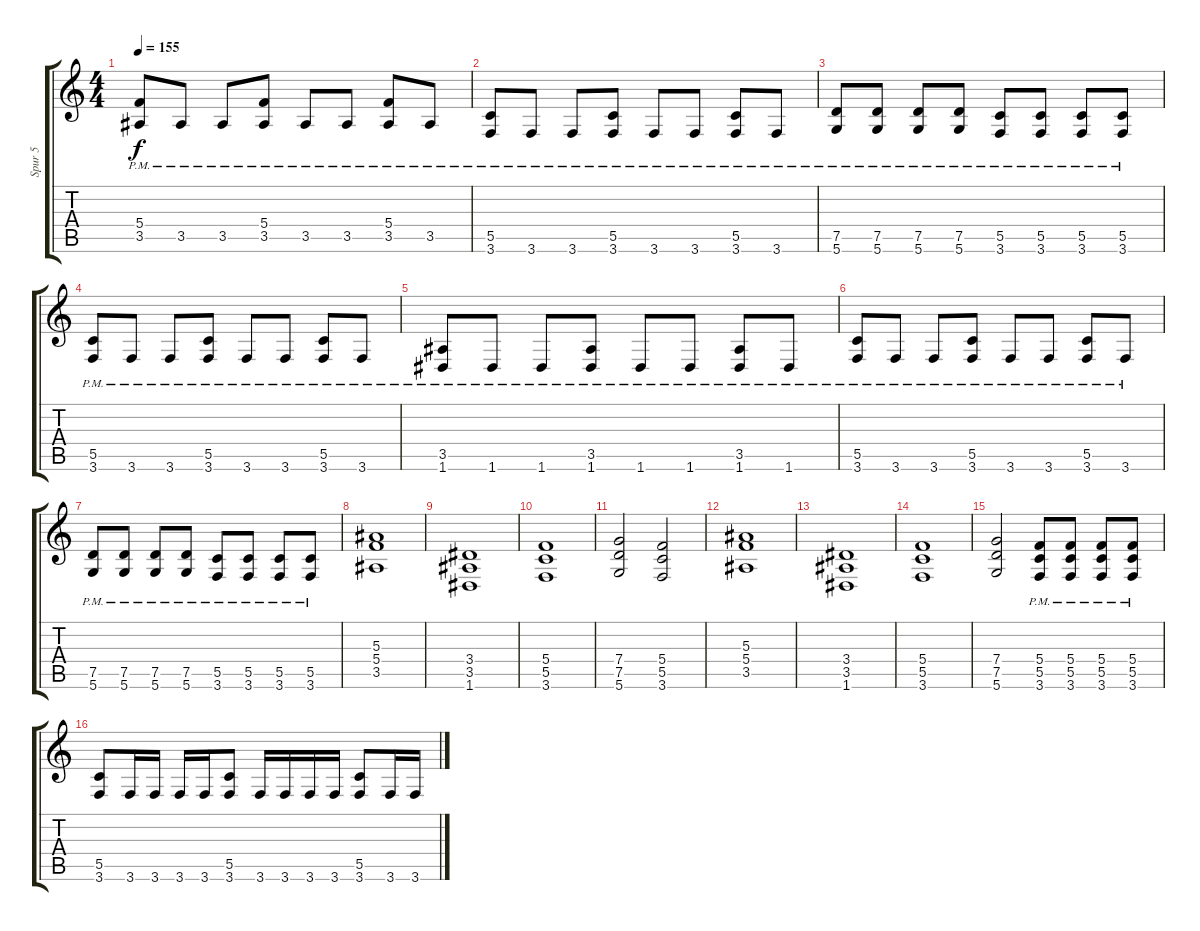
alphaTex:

\track ("Spur 5" "Spur 5") {instrument distortionguitar}
\staff {score tabs}
\tuning (D4 A3 F3 C3 G2 D2) {hide}
\ts (4 4)
\tempo 155
\clef g2
\ks c
(5.4 3.5{pm}).8{dy f} 3.5{pm}.8 3.5{pm}.8 (5.4 3.5{pm}).8 3.5{pm}.8 3.5{pm}.8 (5.4{pm} 3.5{pm}).8 3.5{pm}.8 |
(5.5{pm} 3.6{pm}).8 3.6{pm}.8 3.6{pm}.8 (5.5 3.6{pm}).8 3.6{pm}.8 3.6{pm}.8 (5.5{pm} 3.6{pm}).8 3.6{pm}.8 |
(7.5{pm} 5.6{pm}).8 (7.5{pm} 5.6{pm}).8 (7.5{pm} 5.6{pm}).8 (7.5{pm} 5.6{pm}).8 (5.5{pm} 3.6{pm}).8 (5.5{pm} 3.6{pm}).8 (5.5{pm} 3.6{pm}).8 (5.5{pm} 3.6{pm}).8 |
(5.5 3.6{pm}).8 3.6{pm}.8 3.6{pm}.8 (5.5 3.6{pm}).8 3.6{pm}.8 3.6{pm}.8 (5.5 3.6{pm}).8 3.6{pm}.8 |
(3.5 1.6{pm}).8 1.6{pm}.8 1.6{pm}.8 (3.5 1.6{pm}).8 1.6{pm}.8 1.6{pm}.8 (3.5 1.6{pm}).8 1.6{pm}.8 |
(5.5{pm} 3.6{pm}).8 3.6{pm}.8 3.6{pm}.8 (5.5 3.6{pm}).8 3.6{pm}.8 3.6{pm}.8 (5.5{pm} 3.6{pm}).8 3.6{pm}.8 |
(7.5{pm} 5.6{pm}).8 (7.5{pm} 5.6{pm}).8 (7.5{pm} 5.6{pm}).8 (7.5{pm} 5.6{pm}).8 (5.5{pm} 3.6{pm}).8 (5.5{pm} 3.6{pm}).8 (5.5{pm} 3.6{pm}).8 (5.5{pm} 3.6{pm}).8 |
(5.3 5.4 3.5).1 |
(3.4 3.5 1.6).1 |
(5.4 5.5 3.6).1 |
(7.4 7.5 5.6).2 (5.4 5.5 3.6).2 |
(5.3 5.4 3.5).1 |
(3.4 3.5 1.6).1 |
(5.4 5.5 3.6).1 |
(7.4 7.5 5.6).2 (5.4{pm} 5.5{pm} 3.6{pm}).8 (5.4{pm} 5.5{pm} 3.6{pm}).8 (5.4{pm} 5.5{pm} 3.6{pm}).8 (5.4{pm} 5.5{pm} 3.6{pm}).8 |
(5.5 3.6).8 3.6.16 3.6.16 3.6.16 3.6.16 (5.5 3.6).8 3.6.16 3.6.16 3.6.16 3.6.16 (5.5 3.6).8 3.6.16 3.6.16
